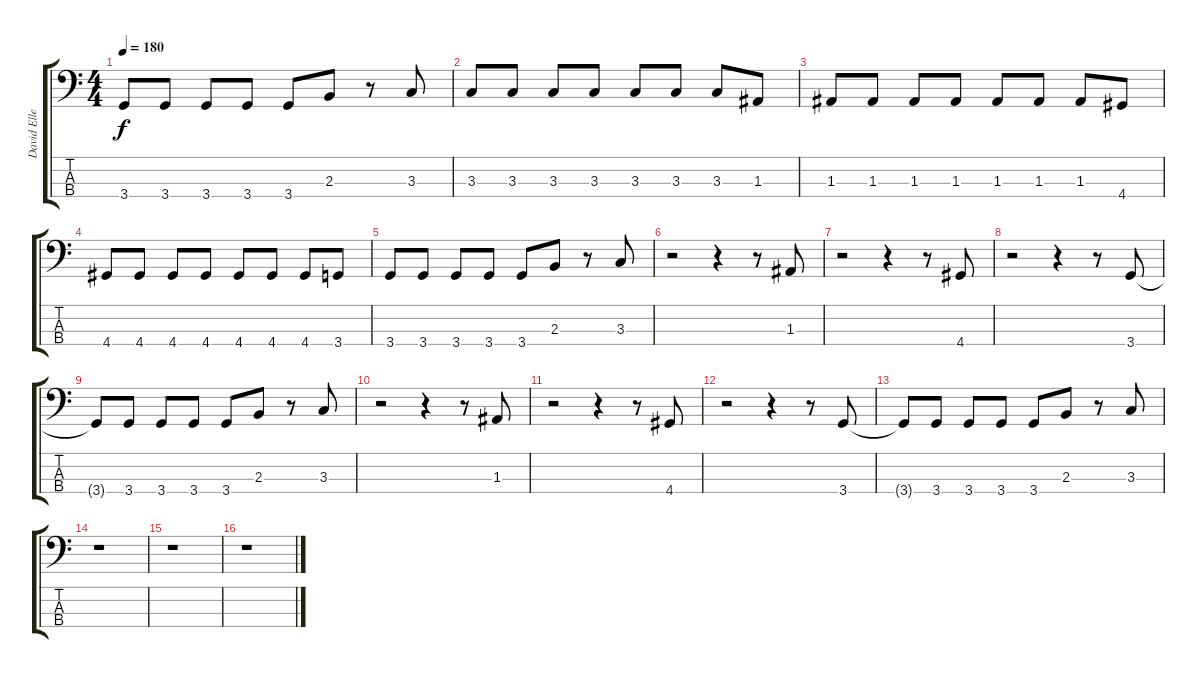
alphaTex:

\track ("David Ellefson" "David Elle") {instrument electricbasspick}
\staff {score tabs}
\tuning (G2 D2 A1 E1) {hide}
\ts (4 4)
\tempo 180
\clef f4
\ks c
3.4.8{dy f} 3.4.8 3.4.8 3.4.8 3.4.8 2.3.8 r.8 3.3.8 |
3.3.8 3.3.8 3.3.8 3.3.8 3.3.8 3.3.8 3.3.8 1.3.8 |
1.3.8 1.3.8 1.3.8 1.3.8 1.3.8 1.3.8 1.3.8 4.4.8 |
4.4.8 4.4.8 4.4.8 4.4.8 4.4.8 4.4.8 4.4.8 3.4.8 |
3.4.8 3.4.8 3.4.8 3.4.8 3.4.8 2.3.8 r.8 3.3.8 |
r.2 r.4 r.8 1.3.8 |
r.2 r.4 r.8 4.4.8 |
r.2 r.4 r.8 3.4.8 |
3.4{t}.8 3.4.8 3.4.8 3.4.8 3.4.8 2.3.8 r.8 3.3.8 |
r.2 r.4 r.8 1.3.8 |
r.2 r.4 r.8 4.4.8 |
r.2 r.4 r.8 3.4.8 |
3.4{t}.8 3.4.8 3.4.8 3.4.8 3.4.8 2.3.8 r.8 3.3.8 |
r.1 |
r.1 |
r.1
